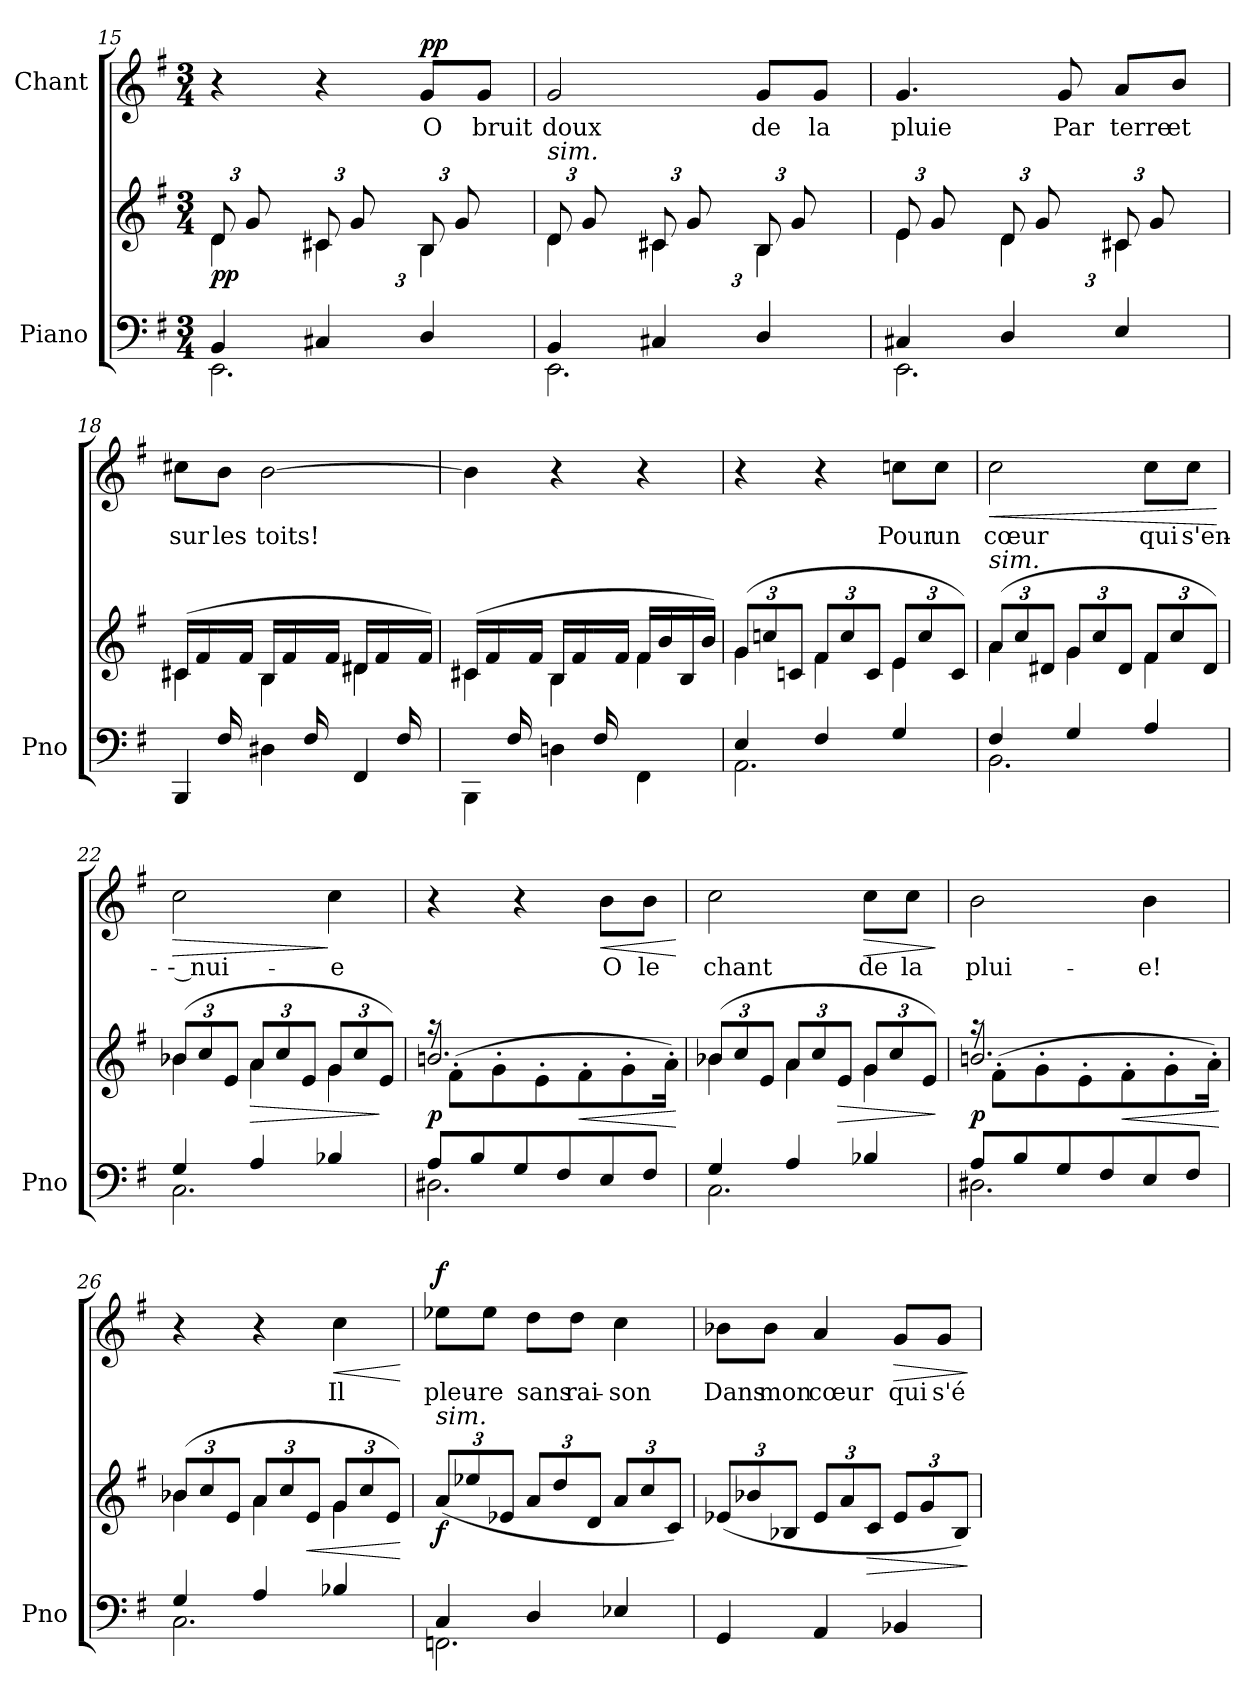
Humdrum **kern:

**kern	**kern	**dynam	**kern	**text	**dynam
*part2	*part2	*part2	*part1	*part1	*part1
*staff3	*staff2	*staff2/3	*staff1	*staff1	*staff1
*I"Piano	*	*	*I"Chant	*	*
*I'Pno	*	*	*	*	*
*clefF4	*clefG2	*	*clefG2	*	*
*k[f#]	*k[f#]	*	*k[f#]	*	*
*M3/4	*M3/4	*	*M3/4	*	*
=15	=15	=15	=15	=15	=15
*^	*	*	*	*	*
*	*^	*	*	*	*	*
*	*	*	*Xbrackettup	*	*	*	*
*	*	*	*^	*	*	*	*
!	!	!	!	!	!LO:DY:b	!	!	!
6ryy	4BB/	2.EE\	(12d/L	4d\	pp	4r	.	.
.	.	.	12g/	.	.	.	.	.
12G/J	.	.	12ryy	.	.	.	.	.
6ryy	4C#X/	.	12c#X/L	4c#\	.	4r	.	.
.	.	.	12g/	.	.	.	.	.
12G/J	.	.	12ryy	.	.	.	.	.
!	!	!	!	!	!	!	!	!LO:DY:a
6ryy	4D/	.	12B/L	4B\	.	8g/L	O	pp
.	.	.	12g/	.	.	.	.	.
.	.	.	.	.	.	8g/J	bruit	.
12G/J)	.	.	12ryy	.	.	.	.	.
=16	=16	=16	=16	=16	=16	=16	=16	=16
!	!	!	!LO:TX:i:t=sim.	!	!	!	!	!
6ryy	4BB/	2.EE\	(12d/L	4d\	.	2g/	doux	.
.	.	.	12g/	.	.	.	.	.
12G/J	.	.	12ryy	.	.	.	.	.
6ryy	4C#X/	.	12c#X/L	4c#\	.	.	.	.
.	.	.	12g/	.	.	.	.	.
12G/J	.	.	12ryy	.	.	.	.	.
6ryy	4D/	.	12B/L	4B\	.	8g/L	de	.
.	.	.	12g/	.	.	.	.	.
.	.	.	.	.	.	8g/J	la	.
12G/J)	.	.	12ryy	.	.	.	.	.
=17	=17	=17	=17	=17	=17	=17	=17	=17
6ryy	4C#X/	2.EE\	(12e/L	4e\	.	4.g/	pluie	.
.	.	.	12g/	.	.	.	.	.
12G/J	.	.	12ryy	.	.	.	.	.
6ryy	4D/	.	12d/L	4d\	.	.	.	.
.	.	.	12g/	.	.	.	.	.
.	.	.	.	.	.	8g/	Par	.
12G/J	.	.	12ryy	.	.	.	.	.
6ryy	4E/	.	12c#X/L	4c#\	.	8a/L	terre	.
.	.	.	12g/	.	.	.	.	.
.	.	.	.	.	.	8b/J	et	.
12G/J)	.	.	12ryy	.	.	.	.	.
*	*v	*v	*	*	*	*	*	*
=18	=18	=18	=18	=18	=18	=18	=18
8ryy	4BBB/	(16c#X/LL	4c#\	.	8cc#X\L	sur	.
.	.	16f#/	.	.	.	.	.
16F#/	.	16ryy	.	.	8b\J	les	.
8.ryy	.	16f#/JJ	.	.	.	.	.
.	4D#X\	16B/LL	4B\	.	[2b\	toits!	.
.	.	16f#/	.	.	.	.	.
16F#/	.	16ryy	.	.	.	.	.
8.ryy	.	16f#/JJ	.	.	.	.	.
.	4FF#/	16d#X/LL	4d#\	.	.	.	.
.	.	16f#/	.	.	.	.	.
16F#/	.	16ryy	.	.	.	.	.
16ryy	.	16f#/JJ)	.	.	.	.	.
=19	=19	=19	=19	=19	=19	=19	=19
8ryy	4BBB\	(16c#X/LL	4c#\	.	4b\]	.	.
.	.	16f#/	.	.	.	.	.
16F#/	.	16ryy	.	.	.	.	.
8.ryy	.	16f#/JJ	.	.	.	.	.
.	4Dn\	16B/LL	4B\	.	4r	.	.
.	.	16f#/	.	.	.	.	.
16F#/	.	16ryy	.	.	.	.	.
4ryy	.	16f#/JJ	.	.	.	.	.
.	4FF#\	16f#/LL	4f#\	.	4r	.	.
.	.	16b/	.	.	.	.	.
.	.	16B/	.	.	.	.	.
16ryy	.	16b/JJ)	.	.	.	.	.
=20	=20	=20	=20	=20	=20	=20	=20
4E/	2.AA\	(12g/L	4g\	.	4r	.	.
.	.	12ccn/	.	.	.	.	.
.	.	12cn/J	.	.	.	.	.
4F#/	.	12f#/L	4f#\	.	4r	.	.
.	.	12cc/	.	.	.	.	.
.	.	12c/J	.	.	.	.	.
4G/	.	12e/L	4e\	.	8ccn\L	Pour	.
.	.	12cc/	.	.	.	.	.
.	.	.	.	.	8cc\J	un	.
.	.	12c/J)	.	.	.	.	.
=21	=21	=21	=21	=21	=21	=21	=21
!	!	!LO:TX:i:t=sim.	!	!	!	!	!
!	!	!	!	!	!	!	!LO:HP:b
4F#/	2.BB\	(12a/L	4a\	.	2cc\	cœur	<
.	.	12cc/	.	.	.	.	.
.	.	12d#X/J	.	.	.	.	.
4G/	.	12g/L	4g\	.	.	.	.
.	.	12cc/	.	.	.	.	.
.	.	12d#/J	.	.	.	.	.
4A/	.	12f#/L	4f#\	.	8cc\L	qui	.
.	.	12cc/	.	.	.	.	.
.	.	.	.	.	8cc\J	s'en-	.
.	.	12d#/J)	.	.	.	.	.
*v	*v	*	*	*	*	*	*
*	*v	*v	*	*	*	*
.	.	.	.	.	[
=22	=22	=22	=22	=22	=22
*^	*^	*	*	*	*
!	!	!	!	!	!	!	!LO:HP:b
4G/	2.C\	(12b-X/L	4b-\	.	2cc\	-- nui-	>
.	.	12cc/	.	.	.	.	.
.	.	12e/J	.	.	.	.	.
!	!	!	!	!LO:HP:b	!	!	!
4A/	.	12a/L	4a\	>	.	.	.
.	.	12cc/	.	.	.	.	.
.	.	12e/J	.	.	.	.	.
4B-X/	.	12g/L	4g\	.	4cc\	-e	]
.	.	12cc/	.	.	.	.	.
.	.	12e/J)	.	]	.	.	.
=23	=23	=23	=23	=23	=23	=23	=23
!	!	!	!	!LO:DY:b	!	!	!
8A/L	2.D#X\	16r	2.bn/	p	4r	.	.
.	.	(>8f#'>\L	.	.	.	.	.
8B/	.	.	.	.	.	.	.
.	.	8g'>\	.	.	.	.	.
8G/	.	.	.	.	4r	.	.
.	.	8e'>\	.	.	.	.	.
8F#/	.	.	.	.	.	.	.
!	!	!	!	!LO:HP:b	!	!	!
.	.	8f#'>\	.	<	.	.	.
!	!	!	!	!	!	!	!LO:HP:b
8E/	.	.	.	.	8b\L	O	<
.	.	8g'>\	.	.	.	.	.
8F#/J	.	.	.	.	8b\J	le	.
.	.	16a'>\Jk)	.	.	.	.	.
*v	*v	*	*	*	*	*	*
*	*v	*v	*	*	*	*
.	.	[	.	.	[
=24	=24	=24	=24	=24	=24
*^	*^	*	*	*	*
4G/	2.C\	(12b-X/L	4b-\	.	2cc\	chant	.
.	.	12cc/	.	.	.	.	.
.	.	12e/J	.	.	.	.	.
4A/	.	12a/L	4a\	.	.	.	.
.	.	12cc/	.	.	.	.	.
!	!	!	!	!LO:HP:b	!	!	!
.	.	12e/J	.	>	.	.	.
!	!	!	!	!	!	!	!LO:HP:b
4B-X/	.	12g/L	4g\	.	8cc\L	de	>
.	.	12cc/	.	.	.	.	.
.	.	.	.	.	8cc\J	la	.
.	.	12e/J)	.	.	.	.	.
*v	*v	*	*	*	*	*	*
*	*v	*v	*	*	*	*
.	.	]	.	.	]
=25	=25	=25	=25	=25	=25
*^	*^	*	*	*	*
!	!	!	!	!LO:DY:b	!	!	!
8A/L	2.D#X\	16r	2.bn/	p	2b\	plui-	.
.	.	(>8f#'>\L	.	.	.	.	.
8B/	.	.	.	.	.	.	.
.	.	8g'>\	.	.	.	.	.
8G/	.	.	.	.	.	.	.
.	.	8e'>\	.	.	.	.	.
8F#/	.	.	.	.	.	.	.
!	!	!	!	!LO:HP:b	!	!	!
.	.	8f#'>\	.	<	.	.	.
8E/	.	.	.	.	4b\	-e!	.
.	.	8g'>\	.	.	.	.	.
8F#/J	.	.	.	.	.	.	.
.	.	16a'>\Jk)	.	.	.	.	.
*v	*v	*	*	*	*	*	*
*	*v	*v	*	*	*	*
.	.	[	.	.	.
=26	=26	=26	=26	=26	=26
*^	*^	*	*	*	*
4G/	2.C\	(12b-X/L	4b-\	.	4r	.	.
.	.	12cc/	.	.	.	.	.
.	.	12e/J	.	.	.	.	.
4A/	.	12a/L	4a\	.	4r	.	.
.	.	12cc/	.	.	.	.	.
!	!	!	!	!LO:HP:b	!	!	!
.	.	12e/J	.	<	.	.	.
!	!	!	!	!	!	!	!LO:HP:b
4B-X/	.	12g/L	4g\	.	4cc\	Il	<
.	.	12cc/	.	.	.	.	.
.	.	12e/J)	.	.	.	.	.
*v	*v	*	*	*	*	*	*
*	*v	*v	*	*	*	*
.	.	[	.	.	[
=27	=27	=27	=27	=27	=27
*^	*	*	*	*	*
!	!	!LO:TX:i:t=sim.	!	!	!	!
!	!	!	!LO:DY:b	!	!	!LO:DY:a
4C/	2.FFn\	(>12a/L	f	8ee-X\L	pleu-	f
.	.	12ee-X/	.	.	.	.
.	.	.	.	8ee-\J	-re	.
.	.	12e-X/J	.	.	.	.
4D/	.	12a/L	.	8dd\L	sans	.
.	.	12dd/	.	.	.	.
.	.	.	.	8dd\J	rai-	.
.	.	12d/J	.	.	.	.
4E-X/	.	12a/L	.	4cc\	-son	.
.	.	12cc/	.	.	.	.
.	.	12c/J)	.	.	.	.
*v	*v	*	*	*	*	*
=28	=28	=28	=28	=28	=28
4GG/	(>12e-X/L	.	8b-X\L	Dans	.
.	12b-X/	.	.	.	.
.	.	.	8b-\J	mon	.
.	12B-X/J	.	.	.	.
4AA/	12e-/L	.	4a/	cœur	.
.	12a/	.	.	.	.
!	!	!LO:HP:b	!	!	!
.	12c/J	>	.	.	.
!	!	!	!	!	!LO:HP:b
4BB-X/	12e-/L	.	8g/L	qui	>
.	12g/	.	.	.	.
.	.	.	8g/J	s'é-	.
.	12B-/J)	.	.	.	.
.	.	]	.	.	]
=	=	=	=	=	=
*-	*-	*-	*-	*-	*-
